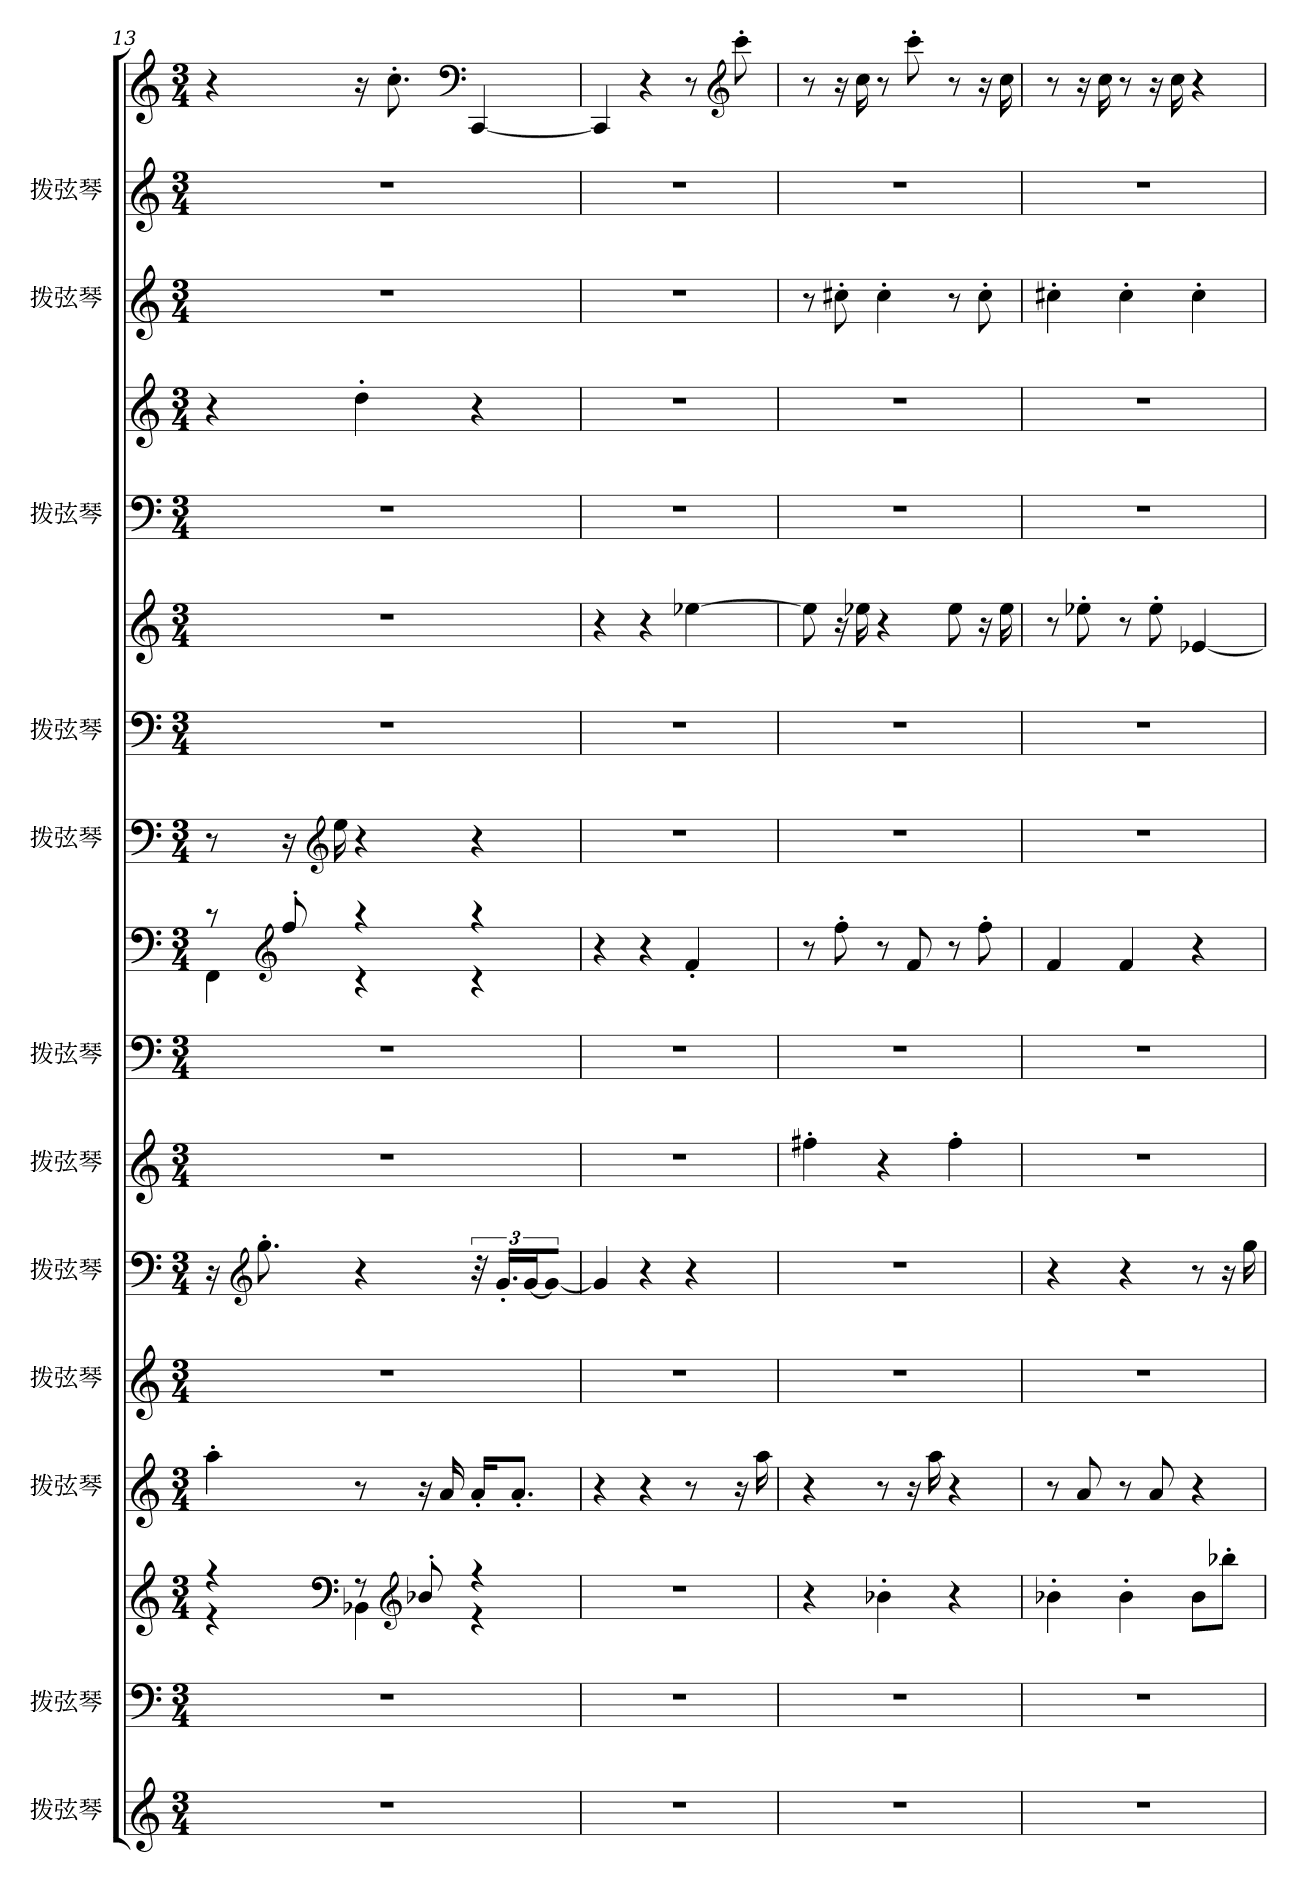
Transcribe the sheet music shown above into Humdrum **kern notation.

**kern	**kern	**kern	**kern	**kern	**kern	**kern	**kern	**kern	**kern	**kern	**kern	**kern	**kern	**kern	**kern	**kern
*part12	*part11	*part11	*part10	*part9	*part8	*part7	*part6	*part6	*part5	*part4	*part4	*part3	*part3	*part2	*part1	*part1
*staff17	*staff16	*staff15	*staff14	*staff13	*staff12	*staff11	*staff10	*staff9	*staff8	*staff7	*staff6	*staff5	*staff4	*staff3	*staff2	*staff1
*I"拨弦琴	*I"拨弦琴	*	*I"拨弦琴	*I"拨弦琴	*I"拨弦琴	*I"拨弦琴	*I"拨弦琴	*	*I"拨弦琴	*I"拨弦琴	*	*I"拨弦琴	*	*I"拨弦琴	*I"拨弦琴	*
*clefG2	*clefF4	*clefG2	*clefG2	*clefG2	*clefF4	*clefG2	*clefF4	*clefF4	*clefF4	*clefF4	*clefG2	*clefF4	*clefG2	*clefG2	*clefG2	*clefG2
*k[]	*k[]	*k[]	*k[]	*k[]	*k[]	*k[]	*k[]	*k[]	*k[]	*k[]	*k[]	*k[]	*k[]	*k[]	*k[]	*k[]
*M3/4	*M3/4	*M3/4	*M3/4	*M3/4	*M3/4	*M3/4	*M3/4	*M3/4	*M3/4	*M3/4	*M3/4	*M3/4	*M3/4	*M3/4	*M3/4	*M3/4
=13	=13	=13	=13	=13	=13	=13	=13	=13	=13	=13	=13	=13	=13	=13	=13	=13
*	*	*^	*	*	*	*	*	*^	*	*	*	*	*	*	*	*
2.r	2.r	4r	4r	4aa'\	2.r	16r	2.r	2.r	8r	4FF\	8r	2.r	2.r	2.r	4r	2.r	2.r	4r
*	*	*	*	*	*	*clefG2	*	*	*	*	*	*	*	*	*	*	*	*
.	.	.	.	.	.	8.gg'\	.	.	.	.	.	.	.	.	.	.	.	.
*	*	*	*	*	*	*	*	*	*clefG2	*	*	*	*	*	*	*	*	*
.	.	.	.	.	.	.	.	.	8ff'/	.	16r	.	.	.	.	.	.	.
*	*	*	*	*	*	*	*	*	*	*	*clefG2	*	*	*	*	*	*	*
.	.	.	.	.	.	.	.	.	.	.	16ee\	.	.	.	.	.	.	.
*	*	*clefF4	*	*	*	*	*	*	*	*	*	*	*	*	*	*	*	*
.	.	8r	4BB-X\	8r	.	4r	.	.	4r	4r	4r	.	.	.	4dd'\	.	.	16r
.	.	.	.	.	.	.	.	.	.	.	.	.	.	.	.	.	.	8.cc'\
*	*	*clefG2	*	*	*	*	*	*	*	*	*	*	*	*	*	*	*	*
.	.	8b-X'/	.	16r	.	.	.	.	.	.	.	.	.	.	.	.	.	.
.	.	.	.	16a/	.	.	.	.	.	.	.	.	.	.	.	.	.	.
*	*	*	*	*	*	*	*	*	*	*	*	*	*	*	*	*	*	*clefF4
.	.	4r	4r	16a'/KL	.	48r	.	.	4r	4r	4r	.	.	.	4r	.	.	[4CC/
.	.	.	.	.	.	24.g'/LL	.	.	.	.	.	.	.	.	.	.	.	.
.	.	.	.	8.a'/J	.	.	.	.	.	.	.	.	.	.	.	.	.	.
.	.	.	.	.	.	[24g/J	.	.	.	.	.	.	.	.	.	.	.	.
.	.	.	.	.	.	8g/J_	.	.	.	.	.	.	.	.	.	.	.	.
*	*	*v	*v	*	*	*	*	*	*v	*v	*	*	*	*	*	*	*	*
!!LO:PB:g=z
=14	=14	=14	=14	=14	=14	=14	=14	=14	=14	=14	=14	=14	=14	=14	=14	=14
2.r	2.r	2.r	4r	2.r	4g/]	2.r	2.r	4r	2.r	2.r	4r	2.r	2.r	2.r	2.r	4CC/]
.	.	.	4r	.	4r	.	.	4r	.	.	4r	.	.	.	.	4r
.	.	.	8r	.	4r	.	.	4f'/	.	.	[4ee-X\	.	.	.	.	8r
*	*	*	*	*	*	*	*	*	*	*	*	*	*	*	*	*clefG2
.	.	.	16r	.	.	.	.	.	.	.	.	.	.	.	.	8ccc'\
.	.	.	16aa\	.	.	.	.	.	.	.	.	.	.	.	.	.
=15	=15	=15	=15	=15	=15	=15	=15	=15	=15	=15	=15	=15	=15	=15	=15	=15
2.r	2.r	4r	4r	2.r	2.r	4ff#X'\	2.r	8r	2.r	2.r	8ee-\]	2.r	2.r	8r	2.r	8r
.	.	.	.	.	.	.	.	8ff'\	.	.	16r	.	.	8cc#X'\	.	16r
.	.	.	.	.	.	.	.	.	.	.	16ee-X\	.	.	.	.	16cc\
.	.	4b-X'\	8r	.	.	4r	.	8r	.	.	4r	.	.	4cc#'\	.	8r
.	.	.	16r	.	.	.	.	8f/	.	.	.	.	.	.	.	8ccc'\
.	.	.	16aa\	.	.	.	.	.	.	.	.	.	.	.	.	.
.	.	4r	4r	.	.	4ff#'\	.	8r	.	.	8ee-\	.	.	8r	.	8r
.	.	.	.	.	.	.	.	8ff'\	.	.	16r	.	.	8cc#'\	.	16r
.	.	.	.	.	.	.	.	.	.	.	16ee-\	.	.	.	.	16cc\
=16	=16	=16	=16	=16	=16	=16	=16	=16	=16	=16	=16	=16	=16	=16	=16	=16
2.r	2.r	4b-X'\	8r	2.r	4r	2.r	2.r	4f/	2.r	2.r	8r	2.r	2.r	4cc#X'\	2.r	8r
.	.	.	8a/	.	.	.	.	.	.	.	8ee-X'\	.	.	.	.	16r
.	.	.	.	.	.	.	.	.	.	.	.	.	.	.	.	16cc\
.	.	4b-'\	8r	.	4r	.	.	4f/	.	.	8r	.	.	4cc#'\	.	8r
.	.	.	8a/	.	.	.	.	.	.	.	8ee-'\	.	.	.	.	16r
.	.	.	.	.	.	.	.	.	.	.	.	.	.	.	.	16cc\
.	.	8b-\L	4r	.	8r	.	.	4r	.	.	[4e-X/	.	.	4cc#'\	.	4r
.	.	8bb-X'\J	.	.	16r	.	.	.	.	.	.	.	.	.	.	.
.	.	.	.	.	16gg\	.	.	.	.	.	.	.	.	.	.	.
=	=	=	=	=	=	=	=	=	=	=	=	=	=	=	=	=
*-	*-	*-	*-	*-	*-	*-	*-	*-	*-	*-	*-	*-	*-	*-	*-	*-
